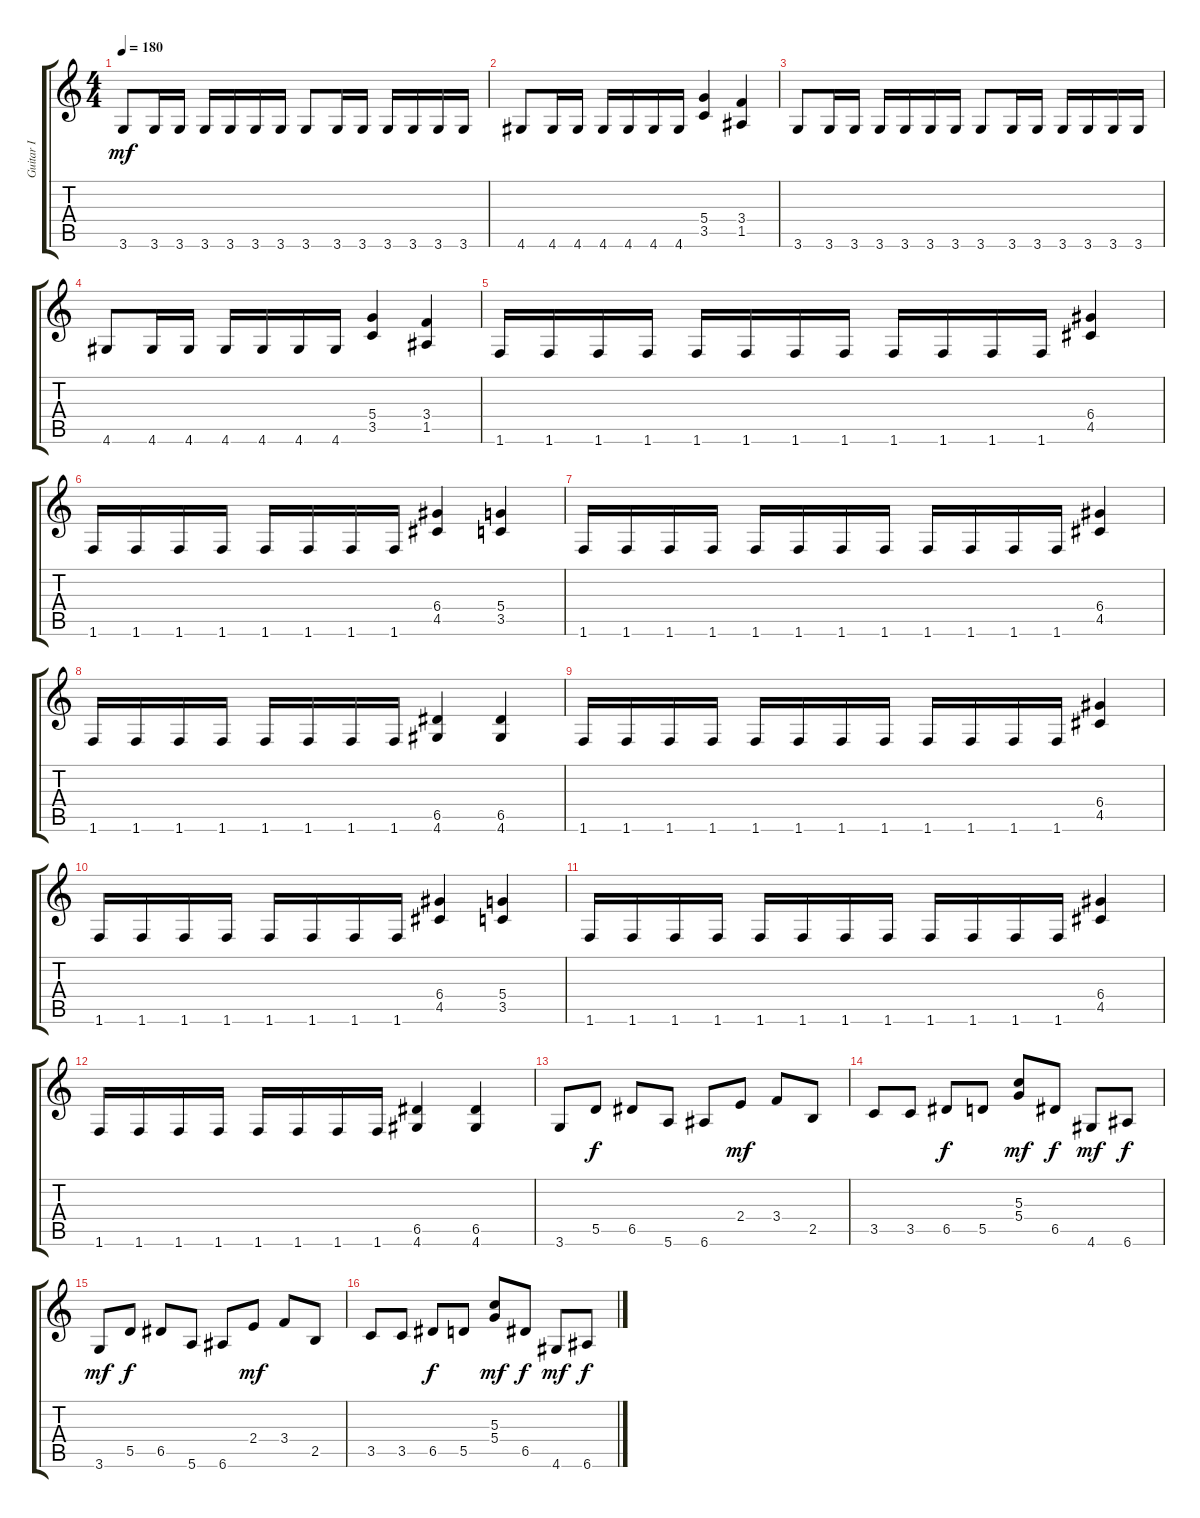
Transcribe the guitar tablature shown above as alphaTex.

\track ("Guitar I" "Guitar I") {instrument distortionguitar}
\staff {score tabs}
\tuning (E4 B3 G3 D3 A2 E2) {hide}
\ts (4 4)
\tempo 180
\clef g2
\ks c
3.6.8{dy mf} 3.6.16 3.6.16 3.6.16 3.6.16 3.6.16 3.6.16 3.6.8 3.6.16 3.6.16 3.6.16 3.6.16 3.6.16 3.6.16 |
4.6.8 4.6.16 4.6.16 4.6.16 4.6.16 4.6.16 4.6.16 (5.4 3.5).4 (3.4 1.5).4 |
3.6.8 3.6.16 3.6.16 3.6.16 3.6.16 3.6.16 3.6.16 3.6.8 3.6.16 3.6.16 3.6.16 3.6.16 3.6.16 3.6.16 |
4.6.8 4.6.16 4.6.16 4.6.16 4.6.16 4.6.16 4.6.16 (5.4 3.5).4 (3.4 1.5).4 |
1.6.16 1.6.16 1.6.16 1.6.16 1.6.16 1.6.16 1.6.16 1.6.16 1.6.16 1.6.16 1.6.16 1.6.16 (6.4 4.5).4 |
1.6.16 1.6.16 1.6.16 1.6.16 1.6.16 1.6.16 1.6.16 1.6.16 (6.4 4.5).4 (5.4 3.5).4 |
1.6.16 1.6.16 1.6.16 1.6.16 1.6.16 1.6.16 1.6.16 1.6.16 1.6.16 1.6.16 1.6.16 1.6.16 (6.4 4.5).4 |
1.6.16 1.6.16 1.6.16 1.6.16 1.6.16 1.6.16 1.6.16 1.6.16 (6.5 4.6).4 (6.5 4.6).4 |
1.6.16 1.6.16 1.6.16 1.6.16 1.6.16 1.6.16 1.6.16 1.6.16 1.6.16 1.6.16 1.6.16 1.6.16 (6.4 4.5).4 |
1.6.16 1.6.16 1.6.16 1.6.16 1.6.16 1.6.16 1.6.16 1.6.16 (6.4 4.5).4 (5.4 3.5).4 |
1.6.16 1.6.16 1.6.16 1.6.16 1.6.16 1.6.16 1.6.16 1.6.16 1.6.16 1.6.16 1.6.16 1.6.16 (6.4 4.5).4 |
1.6.16 1.6.16 1.6.16 1.6.16 1.6.16 1.6.16 1.6.16 1.6.16 (6.5 4.6).4 (6.5 4.6).4 |
3.6.8 5.5.8{dy f} 6.5.8 5.6.8 6.6.8 2.4.8{dy mf} 3.4.8 2.5.8 |
3.5.8 3.5.8 6.5.8{dy f} 5.5.8 (5.3 5.4).8{dy mf} 6.5.8{dy f} 4.6.8{dy mf} 6.6.8{dy f} |
3.6.8{dy mf} 5.5.8{dy f} 6.5.8 5.6.8 6.6.8 2.4.8{dy mf} 3.4.8 2.5.8 |
3.5.8 3.5.8 6.5.8{dy f} 5.5.8 (5.3 5.4).8{dy mf} 6.5.8{dy f} 4.6.8{dy mf} 6.6.8{dy f}
